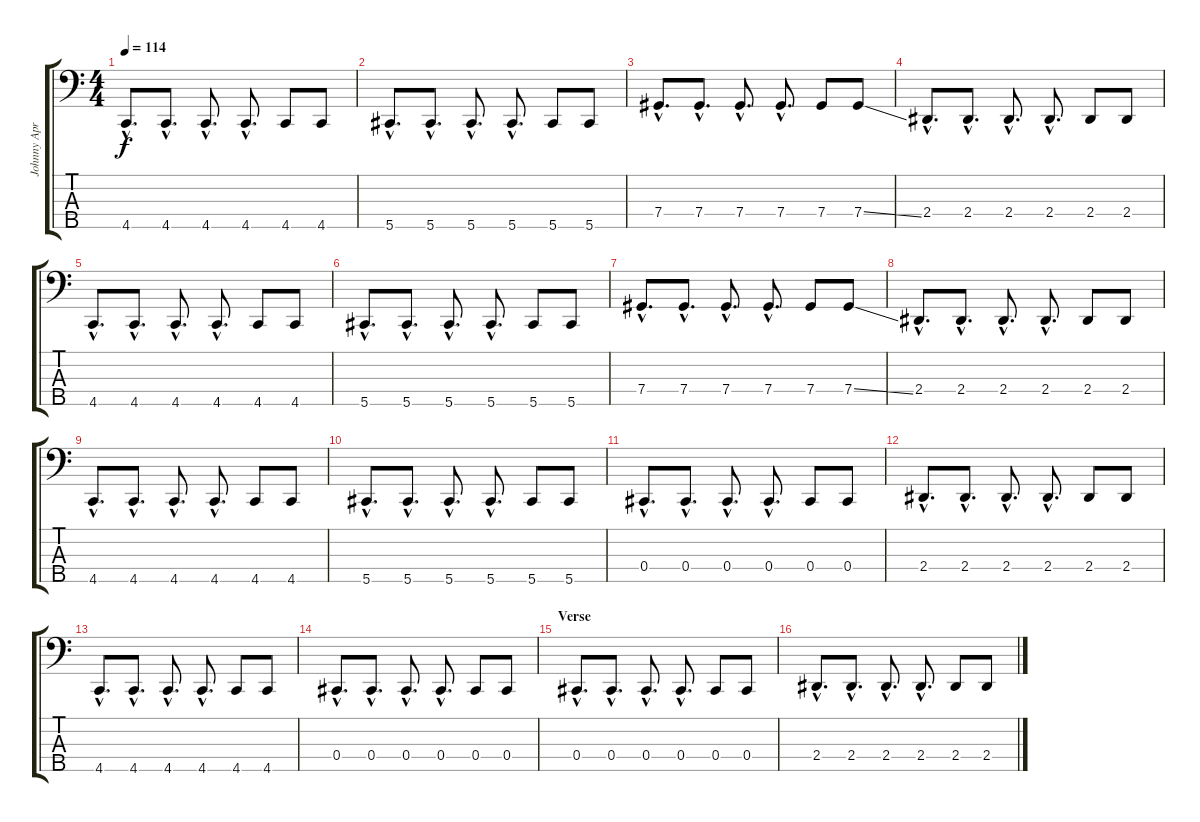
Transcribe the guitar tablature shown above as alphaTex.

\track ("Johnny April - Bass" "Johnny Apr") {instrument electricbassfinger}
\staff {score tabs}
\tuning (Gb2 Db2 Ab1 Db1 Ab0) {hide}
\ts (4 4)
\tempo 114
\clef f4
\ks c
4.5{hac}.8{d dy f} 4.5{hac}.8{d} 4.5{hac}.8{d} 4.5{hac}.8{d} 4.5.8 4.5.8 |
5.5{hac}.8{d} 5.5{hac}.8{d} 5.5{hac}.8{d} 5.5{hac}.8{d} 5.5.8 5.5.8 |
7.4{hac}.8{d} 7.4{hac}.8{d} 7.4{hac}.8{d} 7.4{hac}.8{d} 7.4.8 7.4{ss}.8 |
2.4{hac}.8{d} 2.4{hac}.8{d} 2.4{hac}.8{d} 2.4{hac}.8{d} 2.4.8 2.4.8 |
4.5{hac}.8{d} 4.5{hac}.8{d} 4.5{hac}.8{d} 4.5{hac}.8{d} 4.5.8 4.5.8 |
5.5{hac}.8{d} 5.5{hac}.8{d} 5.5{hac}.8{d} 5.5{hac}.8{d} 5.5.8 5.5.8 |
7.4{hac}.8{d} 7.4{hac}.8{d} 7.4{hac}.8{d} 7.4{hac}.8{d} 7.4.8 7.4{ss}.8 |
2.4{hac}.8{d} 2.4{hac}.8{d} 2.4{hac}.8{d} 2.4{hac}.8{d} 2.4.8 2.4.8 |
4.5{hac}.8{d} 4.5{hac}.8{d} 4.5{hac}.8{d} 4.5{hac}.8{d} 4.5.8 4.5.8 |
5.5{hac}.8{d} 5.5{hac}.8{d} 5.5{hac}.8{d} 5.5{hac}.8{d} 5.5.8 5.5.8 |
0.4{hac}.8{d} 0.4{hac}.8{d} 0.4{hac}.8{d} 0.4{hac}.8{d} 0.4.8 0.4.8 |
2.4{hac}.8{d} 2.4{hac}.8{d} 2.4{hac}.8{d} 2.4{hac}.8{d} 2.4.8 2.4.8 |
4.5{hac}.8{d} 4.5{hac}.8{d} 4.5{hac}.8{d} 4.5{hac}.8{d} 4.5.8 4.5.8 |
0.4{hac}.8{d} 0.4{hac}.8{d} 0.4{hac}.8{d} 0.4{hac}.8{d} 0.4.8 0.4.8 |
\section ("" "Verse")
0.4{hac}.8{d} 0.4{hac}.8{d} 0.4{hac}.8{d} 0.4{hac}.8{d} 0.4.8 0.4.8 |
2.4{hac}.8{d} 2.4{hac}.8{d} 2.4{hac}.8{d} 2.4{hac}.8{d} 2.4.8 2.4.8
